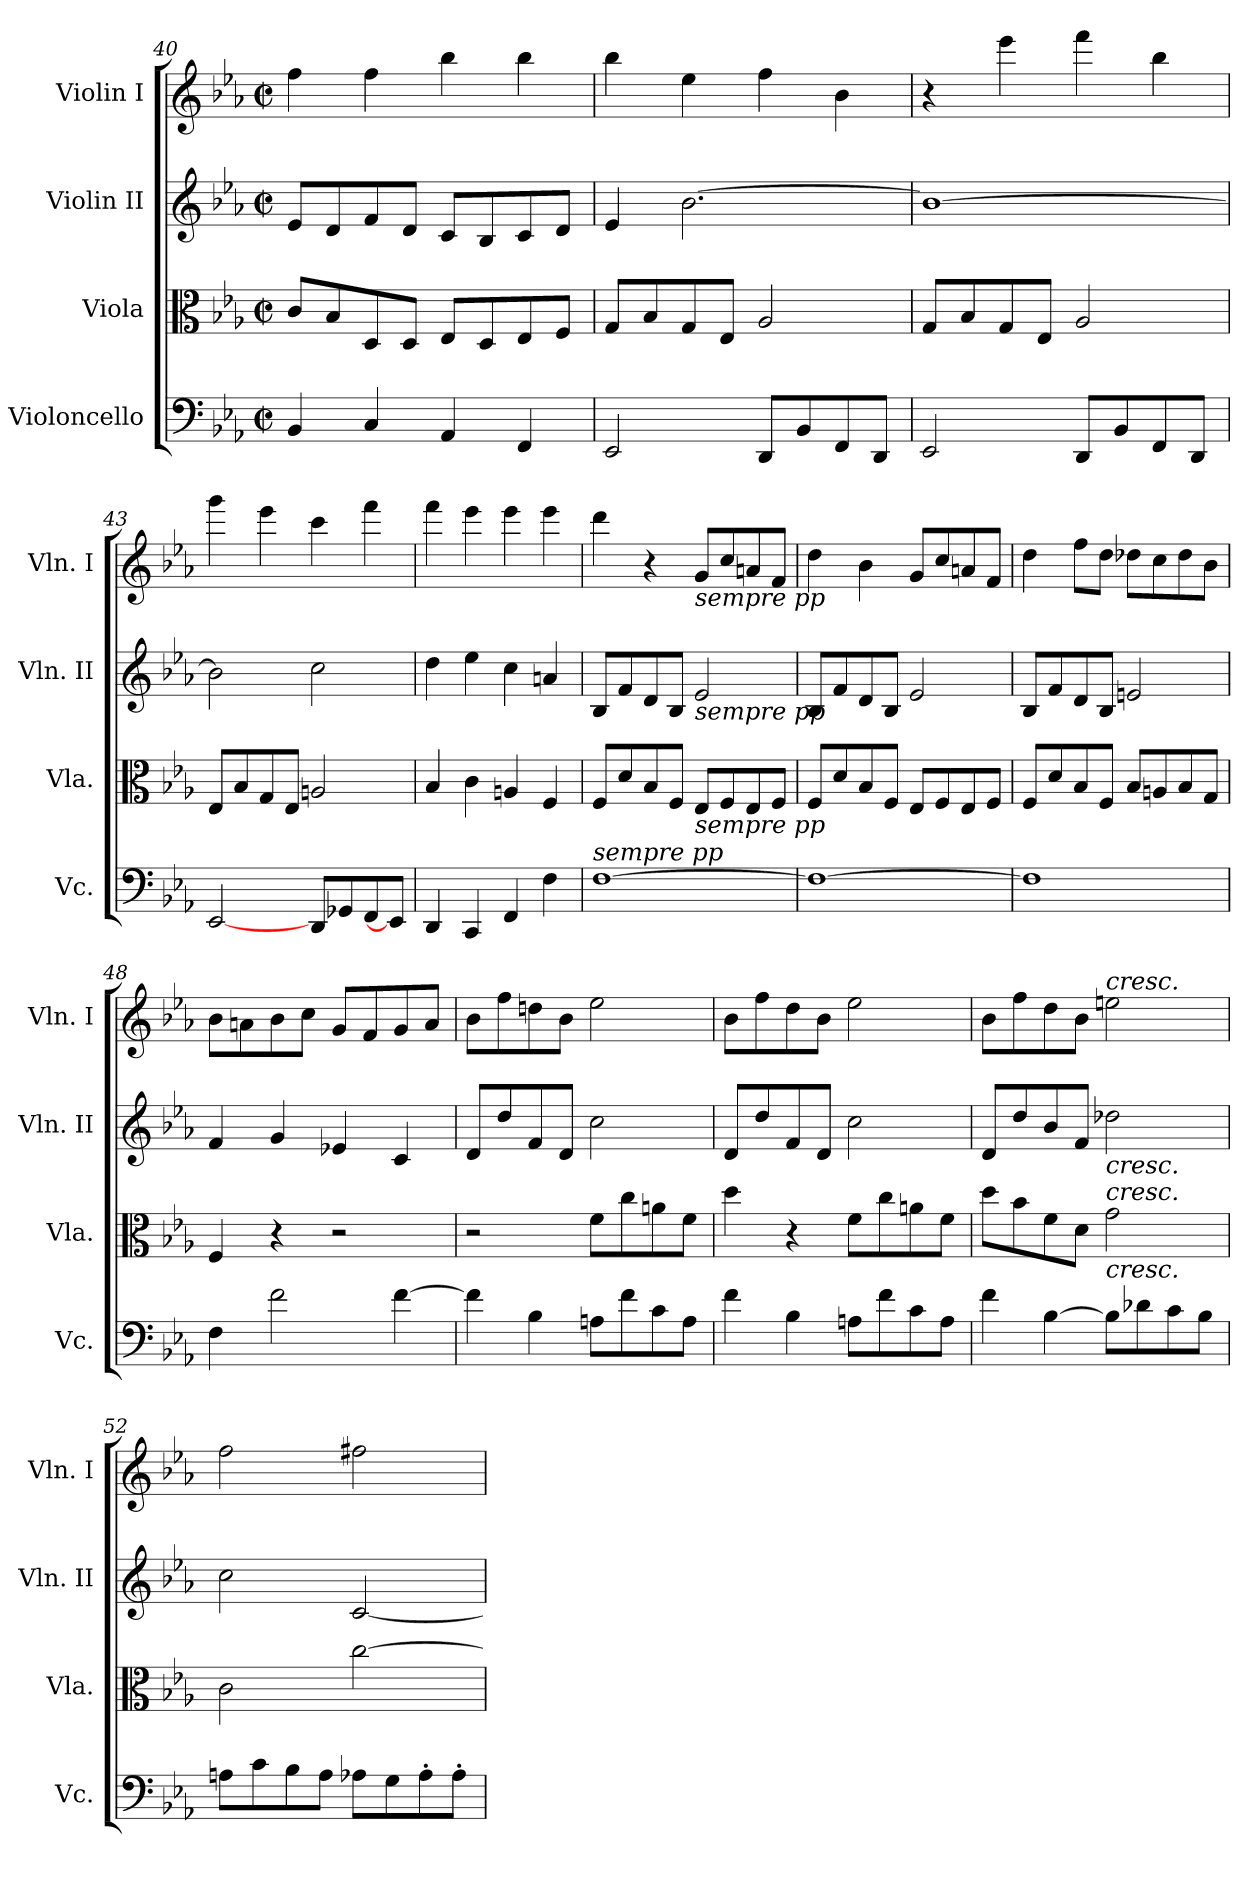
**kern	**kern	**kern	**kern
*part4	*part3	*part2	*part1
*staff4	*staff3	*staff2	*staff1
*I"Violoncello	*I"Viola	*I"Violin II	*I"Violin I
*I'Vc.	*I'Vla.	*I'Vln. II	*I'Vln. I
*clefF4	*clefC3	*clefG2	*clefG2
*k[b-e-a-]	*k[b-e-a-]	*k[b-e-a-]	*k[b-e-a-]
*M2/2	*M2/2	*M2/2	*M2/2
*met(c|)	*met(c|)	*met(c|)	*met(c|)
=40	=40	=40	=40
4BB-/	8c/L	8e-/L	4ff\
.	8B-/	8d/	.
4C/	8D/	8f/	4ff\
.	8D/J	8d/J	.
4AA-/	8E-/L	8c/L	4bb-\
.	8D/	8B-/	.
4FF/	8E-/	8c/	4bb-\
.	8F/J	8d/J	.
=41	=41	=41	=41
2EE-/	8G/L	4e-/	4bb-\
.	8B-/	.	.
.	8G/	[2.b-\	4ee-\
.	8E-/J	.	.
8DD/L	2A-/	.	4ff\
8BB-/	.	.	.
8FF/	.	.	4b-\
8DD/J	.	.	.
=42	=42	=42	=42
2EE-/	8G/L	1b-_	4r
.	8B-/	.	.
.	8G/	.	4eee-\
.	8E-/J	.	.
8DD/L	2A-/	.	4fff\
8BB-/	.	.	.
8FF/	.	.	4bb-\
8DD/J	.	.	.
=43	=43	=43	=43
[2EE-/	8E-/L	2b-\]	4ggg\
.	8B-/	.	.
.	8G/	.	4eee-\
.	8E-/J	.	.
8DD/L	2An/	2cc\	4ccc\
8GG-X/	.	.	.
8FF/	.	.	4fff\
8EE-/J]	.	.	.
=44	=44	=44	=44
4DD/	4B-/	4dd\	4fff\
4CC/	4c\	4ee-\	4eee-\
4FF/	4An/	4cc\	4eee-\
4F\	4F/	4an/	4eee-\
=45	=45	=45	=45
!LO:TX:a:i:t=sempre pp	!	!	!
[1F	8F/L	8B-/L	4ddd\
.	8d/	8f/	.
.	8B-/	8d/	4r
.	8F/J	8B-/J	.
!	!	!	!LO:TX:b:i:t=sempre pp
!	!	!LO:TX:b:i:t=sempre pp	!
!	!LO:TX:b:i:t=sempre pp	!	!
.	8E-/L	2e-/	8g/L
.	8F/	.	8cc/
.	8E-/	.	8an/
.	8F/J	.	8f/J
=46	=46	=46	=46
1F_	8F/L	8B-/L	4dd\
.	8d/	8f/	.
.	8B-/	8d/	4b-\
.	8F/J	8B-/J	.
.	8E-/L	2e-/	8g/L
.	8F/	.	8cc/
.	8E-/	.	8an/
.	8F/J	.	8f/J
=47	=47	=47	=47
1F]	8F/L	8B-/L	4dd\
.	8d/	8f/	.
.	8B-/	8d/	8ff\L
.	8F/J	8B-/J	8dd\J
.	8B-/L	2en/	8dd-X\L
.	8An/	.	8cc\
.	8B-/	.	8dd-\
.	8G/J	.	8b-\J
=48	=48	=48	=48
4F\	4F/	4f/	8b-\L
.	.	.	8an\
2f\	4r	4g/	8b-\
.	.	.	8cc\J
.	2r	4e-X/	8g/L
.	.	.	8f/
[4f\	.	4c/	8g/
.	.	.	8a/J
=49	=49	=49	=49
4f\]	2r	8d/L	8b-\L
.	.	8dd/	8ff\
4B-\	.	8f/	8ddn\
.	.	8d/J	8b-\J
8An\L	8f\L	2cc\	2ee-\
8f\	8cc\	.	.
8c\	8an\	.	.
8A\J	8f\J	.	.
=50	=50	=50	=50
4f\	4dd\	8d/L	8b-\L
.	.	8dd/	8ff\
4B-\	4r	8f/	8dd\
.	.	8d/J	8b-\J
8An\L	8f\L	2cc\	2ee-\
8f\	8cc\	.	.
8c\	8an\	.	.
8A\J	8f\J	.	.
=51	=51	=51	=51
4f\	8dd\L	8d/L	8b-\L
.	8b-\	8dd/	8ff\
[4B-\	8f\	8b-/	8dd\
.	8d\J	8f/J	8b-\J
!	!	!	!LO:TX:a:i:t=cresc.
!	!	!LO:TX:b:i:t=cresc.	!
!	!LO:TX:a:i:t=cresc.	!	!
!LO:TX:a:i:t=cresc.	!	!	!
8B-\L]	2g\	2dd-X\	2een\
8d-X\	.	.	.
8c\	.	.	.
8B-\J	.	.	.
=52	=52	=52	=52
8An\L	2c\	2cc\	2ff\
8c\	.	.	.
8B-\	.	.	.
8A\J	.	.	.
8A-X\L	[2cc\	[2c/	2ff#X\
8G\	.	.	.
8A-'\	.	.	.
8A-'\J	.	.	.
=	=	=	=
*-	*-	*-	*-
